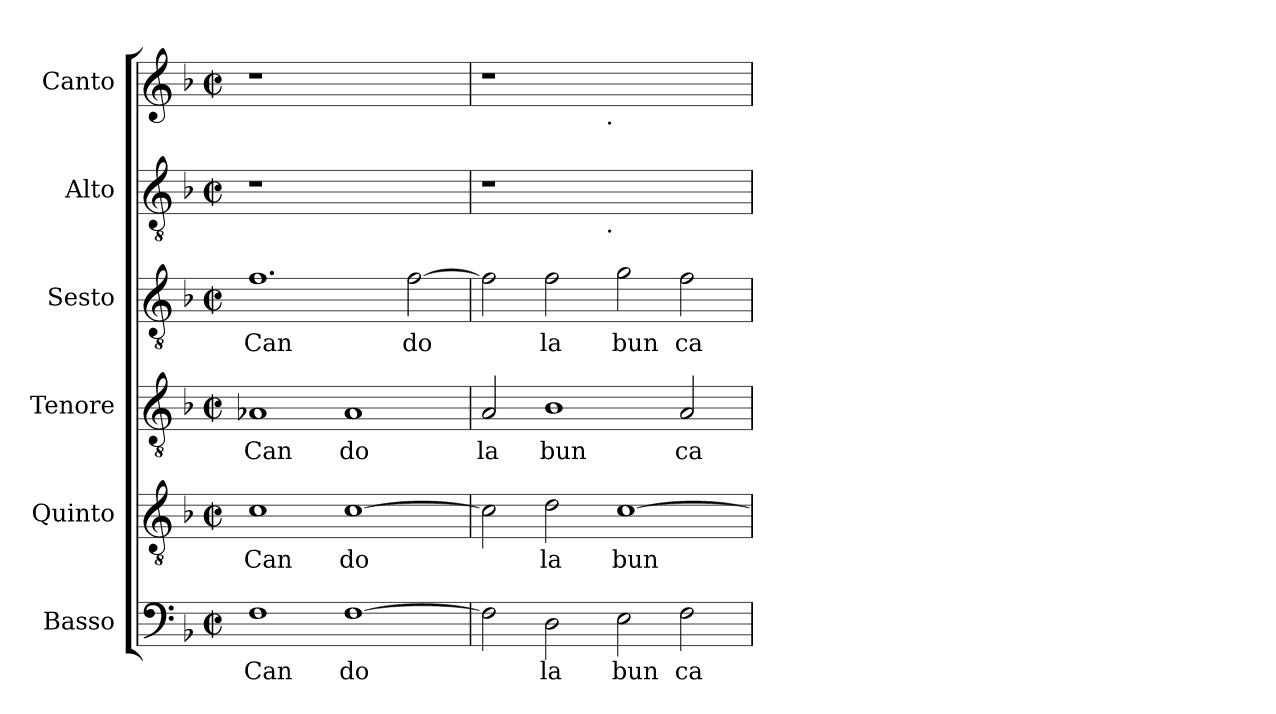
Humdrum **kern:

**kern	**text	**kern	**text	**kern	**text	**kern	**text	**kern	**kern
*part6	*part6	*part5	*part5	*part4	*part4	*part3	*part3	*part2	*part1
*staff6	*staff6	*staff5	*staff5	*staff4	*staff4	*staff3	*staff3	*staff2	*staff1
*I"Basso	*	*I"Quinto	*	*I"Tenore	*	*I"Sesto	*	*I"Alto	*I"Canto
!!LO:PB:g=z
*stria5	*	*stria5	*	*stria5	*	*stria5	*	*stria5	*stria5
*clefF4	*	*clefGv2	*	*clefGv2	*	*clefGv2	*	*clefGv2	*clefG2
*k[b-]	*	*k[b-]	*	*k[b-]	*	*k[b-]	*	*k[b-]	*k[b-]
*F:	*	*F:	*	*F:	*	*F:	*	*F:	*F:
*M2/2	*	*M2/2	*	*M2/2	*	*M2/2	*	*M2/2	*M2/2
*met(c|)	*	*met(c|)	*	*met(c|)	*	*met(c|)	*	*met(c|)	*met(c|)
=1	=1	=1	=1	=1	=1	=1	=1	=1	=1
!	!LO:LY:b:cj	!	!LO:LY:b:cj	!	!LO:LY:b:cj	!	!LO:LY:b:cj	!	!
1F	Can	1c	Can	1A-X	Can	1.f	Can	1r	1r
!	!LO:LY:b:cj	!	!LO:LY:b:cj	!	!LO:LY:b:cj	!	!	!	!
[>1F	do	[>1c	do	1A-	do	.	.	1ryy	1ryy
!	!	!	!	!	!	!	!LO:LY:b:cj	!	!
.	.	.	.	.	.	[>2f\	do	.	.
=2	=2	=2	=2	=2	=2	=2	=2	=2	=2
!	!LO:LY:b:cj	!	!LO:LY:b:cj	!	!LO:LY:b:cj	!	!LO:LY:b:cj	!	!
*	*	*	*	*	*	*	*	*^	*^
2F\]	.	2c\]	.	2A/	la	2f\]	.	1r	2ryy	1r	2ryy
!	!LO:LY:b:cj	!	!LO:LY:b:cj	!	!LO:LY:b:cj	!	!LO:LY:b:cj	!	!	!	!
2D\	la	2d\	la	1B-	bun	2f\	la	.	4...ryy	.	4...ryy
!	!	!	!	!	!	!	!	!	!	!	!LO:TX:b:t=.
!	!	!	!	!	!	!	!	!	!LO:TX:b:t=.	!	!
.	.	.	.	.	.	.	.	.	1ryy	.	1ryy
!	!LO:LY:b:cj	!	!LO:LY:b:cj	!	!	!	!LO:LY:b:cj	!	!	!	!
2E\	bun	[>1c	bun	.	.	2g\	bun	1ryy	.	1ryy	.
!	!LO:LY:b:cj	!	!	!	!LO:LY:b:cj	!	!LO:LY:b:cj	!	!	!	!
2F\	ca	.	.	2A/	ca	2f\	ca	.	.	.	.
.	.	.	.	.	.	.	.	.	32ryy	.	32ryy
*	*	*	*	*	*	*	*	*v	*v	*	*
*	*	*	*	*	*	*	*	*	*v	*v
=	=	=	=	=	=	=	=	=	=
*-	*-	*-	*-	*-	*-	*-	*-	*-	*-
